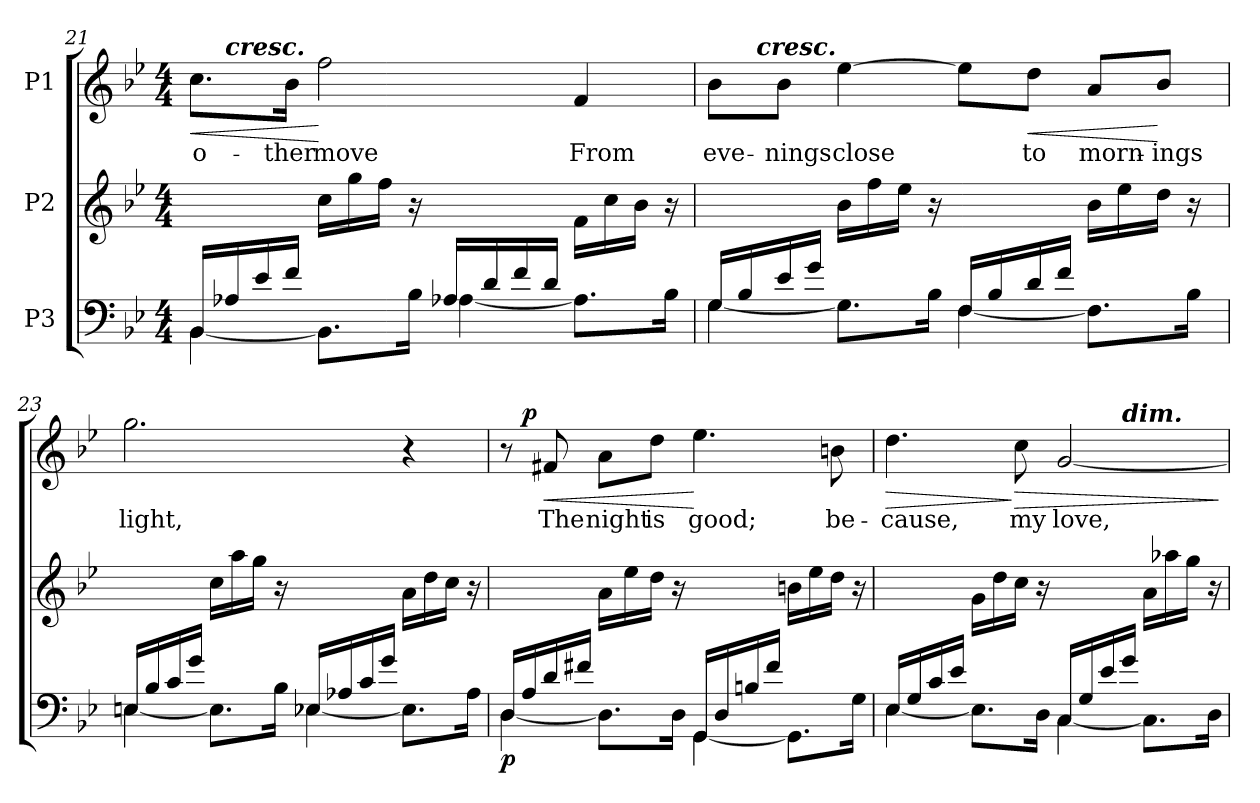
**kern	**dynam	**kern	**kern	**text	**dynam
*part3	*part3	*part2	*part1	*part1	*part1
*staff3	*staff3	*staff2	*staff1	*staff1	*staff1
*I"P3	*	*I"P2	*I"P1	*	*
*clefF4	*	*clefG2	*clefG2	*	*
*k[b-e-]	*	*k[b-e-]	*k[b-e-]	*	*
*B-:	*	*B-:	*B-:	*	*
*M4/4	*	*M4/4	*M4/4	*	*
=21	=21	=21	=21	=21	=21
*^	*	*	*	*	*
!	!	!	!	!	!LO:LY:b:color=#000000	!LO:HP:b
*	*	*	*	*^	*	*
(16BB-i/LL	[4BB-i\	.	16ryy	8.cci\L	16ryy	o-	<
!	!	!	!	!	!LO:TX:a:Bi:t=cresc.	!	!
16A-Xi/	.	.	16ryy	.	2...ryy	.	.
16e-i/	.	.	16ryy	.	.	.	.
!	!	!	!	!	!	!LO:LY:b:color=#000000	!
16fi/JJ	.	.	16ryy	16b-i\Jk	.	-ther	.
!	!	!	!	!	!	!LO:LY:b:color=#000000	!
16ryy	8.BB-i\L]	.	16cci\LL	2ffi\	.	move	[
16ryy	.	.	16ggi\	.	.	.	.
16ryy)	.	.	16ffi\JJ	.	.	.	.
16ryy	16B-i\Jk	.	16r	.	.	.	.
(16A-Xi/LL	[4A-i\	.	16ryy	.	.	.	.
16di/	.	.	16ryy	.	.	.	.
16fi/	.	.	16ryy	.	.	.	.
16di/JJ	.	.	16ryy	.	.	.	.
!	!	!	!	!	!	!LO:LY:b:color=#000000	!
16ryy	8.A-i\L]	.	16fi\LL	4fi/	.	From	.
16ryy	.	.	16cci\	.	.	.	.
16ryy)	.	.	16b-i\JJ	.	.	.	.
16ryy	16B-i\Jk	.	16r	.	.	.	.
!!LO:PB:g=z	!!
=22	=22	=22	=22	=22	=22	=22	=22
!	!	!	!	!	!	!LO:LY:b:color=#000000	!
(16Gi/LL	[4Gi\	.	16ryy	8b-i\L	16ryy	eve-	.
16B-i/	.	.	16ryy	.	64..ryy	.	.
!	!	!	!	!	!LO:TX:a:Bi:t=cresc.	!	!
.	.	.	.	.	2ryy	.	.
!	!	!	!	!	!	!LO:LY:b:color=#000000	!
16e-i/	.	.	16ryy	8b-i\J	.	-nings	.
16gi/JJ	.	.	16ryy	.	.	.	.
!	!	!	!	!	!	!LO:LY:b:color=#000000	!
16ryy	8.Gi\L]	.	16b-i\LL	[4ee-i\	.	close	.
16ryy	.	.	16ffi\	.	.	.	.
16ryy)	.	.	16ee-i\JJ	.	.	.	.
16ryy	16B-i\Jk	.	16r	.	.	.	.
(16Fi/LL	[4Fi\	.	16ryy	8ee-i\L]	.	.	.
16B-i/	.	.	16ryy	.	.	.	.
.	.	.	.	.	4ryy	.	.
!	!	!	!	!	!	!LO:LY:b:color=#000000	!LO:HP:b
16di/	.	.	16ryy	8ddi\J	.	to	<
16fi/JJ	.	.	16ryy	.	.	.	.
!	!	!	!	!	!	!LO:LY:b:color=#000000	!
16ryy	8.Fi\L]	.	16b-i\LL	8ai/L	.	morn-	.
16ryy	.	.	16ee-i\	.	.	.	.
.	.	.	.	.	8ryy	.	.
!	!	!	!	!	!	!LO:LY:b:color=#000000	!
16ryy)	.	.	16ddi\JJ	8b-i/J	.	-ings	[
16ryy	16B-i\Jk	.	16r	.	.	.	.
.	.	.	.	.	32ryy	.	.
.	.	.	.	.	256ryy	.	.
*	*	*	*	*v	*v	*	*
=23	=23	=23	=23	=23	=23	=23
*	*	*	*	*^	*	*
!	!	!	!	!	!	!LO:LY:b:color=#000000	!
*	*	*	*	*v	*v	*	*
(16Eni/LL	[4Ei\	.	16ryy	2.ggi\	light,	.
16B-i/	.	.	16ryy	.	.	.
16ci/	.	.	16ryy	.	.	.
16gi/JJ	.	.	16ryy	.	.	.
16ryy	8.Ei\L]	.	16cci\LL	.	.	.
16ryy	.	.	16aai\	.	.	.
16ryy)	.	.	16ggi\JJ	.	.	.
16ryy	16B-i\Jk	.	16r	.	.	.
(16E-Xi/LL	[4E-i\	.	16ryy	.	.	.
16A-Xi/	.	.	16ryy	.	.	.
16ci/	.	.	16ryy	.	.	.
16gi/JJ	.	.	16ryy	.	.	.
16ryy	8.E-i\L]	.	16ai\LL	4r	.	.
16ryy	.	.	16ddi\	.	.	.
16ryy)	.	.	16cci\JJ	.	.	.
16ryy	16A-i\Jk	.	16r	.	.	.
!!LO:LB:g=z
=24	=24	=24	=24	=24	=24	=24
*	*	*	*	*^	*	*
(16Di/LL	[4Di\	p	16ryy	8r	16ryy	.	.
16Ai/	.	.	16ryy	.	2...ryy	.	p
!	!	!	!	!	!	!LO:LY:b:color=#000000	!LO:HP:b
16di/	.	.	16ryy	8f#Xi/	.	The	<
16f#Xi/JJ	.	.	16ryy	.	.	.	.
!	!	!	!	!	!	!LO:LY:b:color=#000000	!
16ryy	8.Di\L]	.	16ai\LL	8ai\L	.	night	.
16ryy	.	.	16ee-i\	.	.	.	.
!	!	!	!	!	!	!LO:LY:b:color=#000000	!
16ryy)	.	.	16ddi\JJ	8ddi\J	.	is	.
16ryy	16Di\Jk	.	16r	.	.	.	.
!	!	!	!	!	!	!LO:LY:b:color=#000000	!
(16GGi/LL	[4GGi\	.	16ryy	4.ee-i\	.	good;	[
16Di/	.	.	16ryy	.	.	.	.
16Bni/	.	.	16ryy	.	.	.	.
16f#i/JJ	.	.	16ryy	.	.	.	.
16ryy	8.GGi\L]	.	16bni\LL	.	.	.	.
16ryy	.	.	16ee-i\	.	.	.	.
!	!	!	!	!	!	!LO:LY:b:color=#000000	!
16ryy)	.	.	16ddi\JJ	8bni\	.	be-	.
16ryy	16Gi\Jk	.	16r	.	.	.	.
=25	=25	=25	=25	=25	=25	=25	=25
!	!	!	!	!	!	!LO:LY:b:color=#000000	!LO:HP:b
(16E-i/LL	[4E-i\	.	16ryy	4.ddi\	2ryy	-cause,	>
16Gi/	.	.	16ryy	.	.	.	.
16ci/	.	.	16ryy	.	.	.	.
16e-i/JJ	.	.	16ryy	.	.	.	.
16ryy	8.E-i\L]	.	16gi\LL	.	.	.	.
16ryy	.	.	16ddi\	.	.	.	.
!	!	!	!	!	!	!LO:LY:b:color=#000000	!LO:HP:n=1:b
16ryy)	.	.	16cci\JJ	8cci\	.	my	] >
16ryy	16Di\Jk	.	16r	.	.	.	.
!	!	!	!	!	!	!LO:LY:b:color=#000000	!
(16Ci/LL	[4Ci\	.	16ryy	[2gi/	8.ryy	love,	.
16Gi/	.	.	16ryy	.	.	.	.
16e-i/	.	.	16ryy	.	.	.	.
!	!	!	!	!	!LO:TX:a:Bi:t=dim.	!	!
16gi/JJ	.	.	16ryy	.	4ryy	.	.
16ryy	8.Ci\L]	.	16ai\LL	.	.	.	.
16ryy	.	.	16aa-Xi\	.	.	.	.
16ryy)	.	.	16ggi\JJ	.	.	.	.
16ryy	16Di\Jk	.	16r	.	16ryy	.	.
*v	*v	*	*	*	*	*	*
.	.	.	.	.	.	]
*	*	*	*v	*v	*	*
=	=	=	=	=	=
*-	*-	*-	*-	*-	*-
